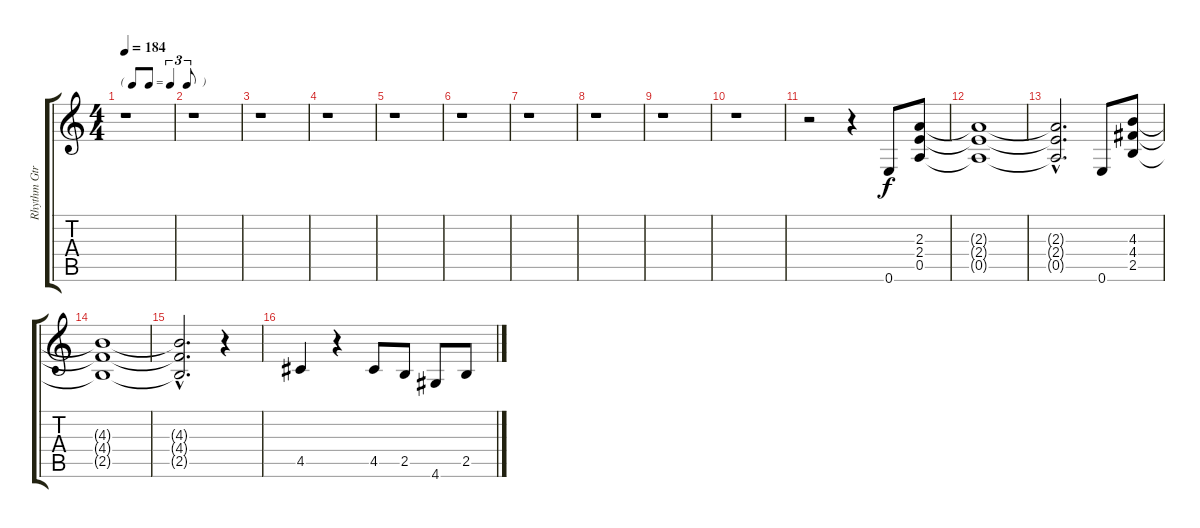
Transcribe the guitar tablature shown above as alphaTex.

\track ("Rhythm Gtr 1" "Rhythm Gtr") {instrument distortionguitar}
\staff {score tabs}
\tuning (E4 B3 G3 D3 A2 E2) {hide}
\ts (4 4)
\tf triplet8th
\tempo 184
\clef g2
\ks c
r.1{dy f} |
r.1 |
r.1 |
r.1 |
r.1 |
r.1 |
r.1 |
r.1 |
r.1 |
r.1 |
r.2 r.4 0.6.8 (2.3 2.4 0.5).8 |
(2.3{t} 2.4{t} 0.5{t}).1 |
(2.3{hac t} 2.4{hac t} 0.5{hac t}).2{d} 0.6.8 (4.3 4.4 2.5).8 |
(4.3{t} 4.4{t} 2.5{t}).1 |
(4.3{hac t} 4.4{hac t} 2.5{hac t}).2{d} r.4 |
4.5.4 r.4 4.5.8 2.5.8 4.6.8 2.5.8
